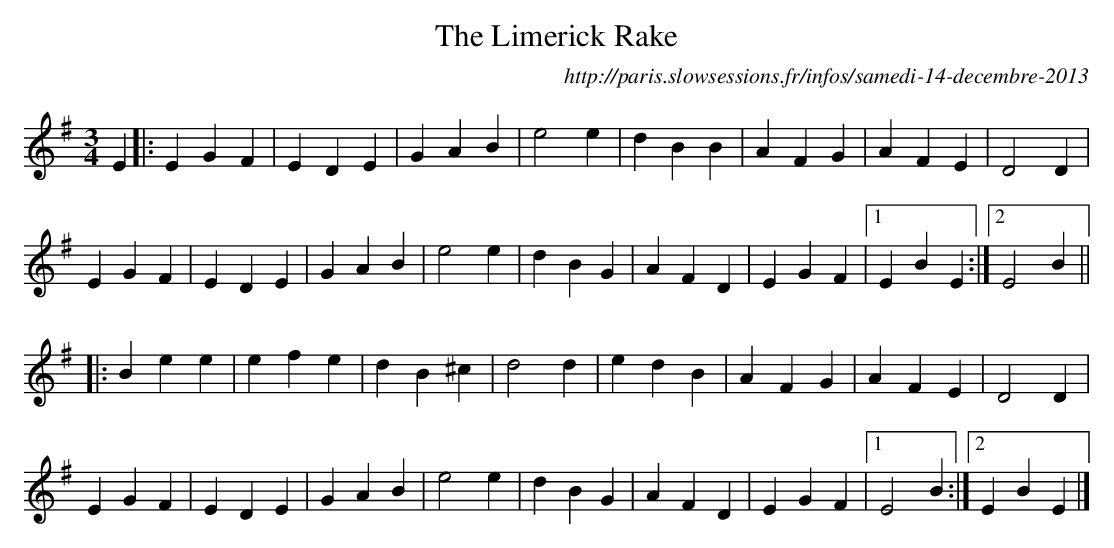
X:1
T:Limerick Rake, The
O:http://paris.slowsessions.fr/infos/samedi-14-decembre-2013
M:3/4
L:1/4
K:Emin
E|:E G F|E D E|G A B |e2 e|d B B|A F G|A F E|D2 D|
   E G F|E D E|G A B |e2 e|d B G|A F D|E G F|1E B E:|2E2 B||
 |:B e e|e f e|d B ^c|d2 d|e d B|A F G|A F E|D2 D|
   E G F|E D E|G A B |e2 e|d B G|A F D|E G F|1E2 B:|2E B E|]
